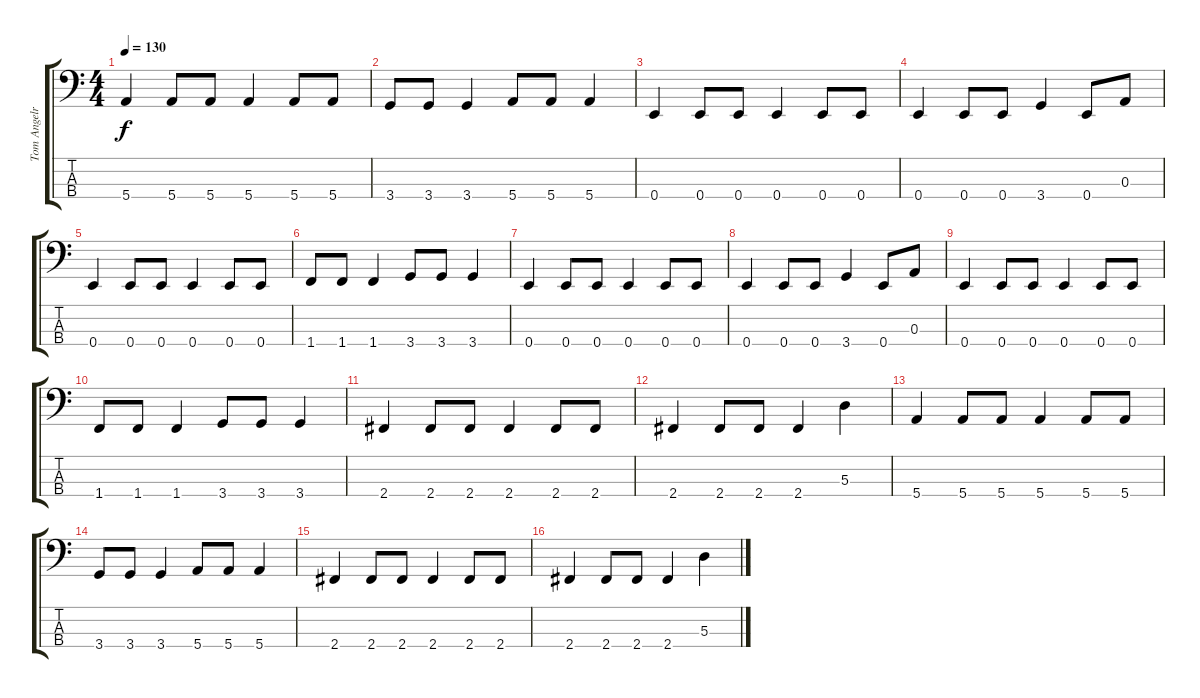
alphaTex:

\track ("Tom Angelripper" "Tom Angelr") {instrument electricbasspick}
\staff {score tabs}
\tuning (G2 D2 A1 E1) {hide}
\ts (4 4)
\tempo 130
\clef f4
\ks c
5.4.4{dy f} 5.4.8 5.4.8 5.4.4 5.4.8 5.4.8 |
3.4.8 3.4.8 3.4.4 5.4.8 5.4.8 5.4.4 |
0.4.4 0.4.8 0.4.8 0.4.4 0.4.8 0.4.8 |
0.4.4 0.4.8 0.4.8 3.4.4 0.4.8 0.3.8 |
0.4.4 0.4.8 0.4.8 0.4.4 0.4.8 0.4.8 |
1.4.8 1.4.8 1.4.4 3.4.8 3.4.8 3.4.4 |
0.4.4 0.4.8 0.4.8 0.4.4 0.4.8 0.4.8 |
0.4.4 0.4.8 0.4.8 3.4.4 0.4.8 0.3.8 |
0.4.4 0.4.8 0.4.8 0.4.4 0.4.8 0.4.8 |
1.4.8 1.4.8 1.4.4 3.4.8 3.4.8 3.4.4 |
2.4.4 2.4.8 2.4.8 2.4.4 2.4.8 2.4.8 |
2.4.4 2.4.8 2.4.8 2.4.4 5.3.4 |
5.4.4 5.4.8 5.4.8 5.4.4 5.4.8 5.4.8 |
3.4.8 3.4.8 3.4.4 5.4.8 5.4.8 5.4.4 |
2.4.4 2.4.8 2.4.8 2.4.4 2.4.8 2.4.8 |
2.4.4 2.4.8 2.4.8 2.4.4 5.3.4
